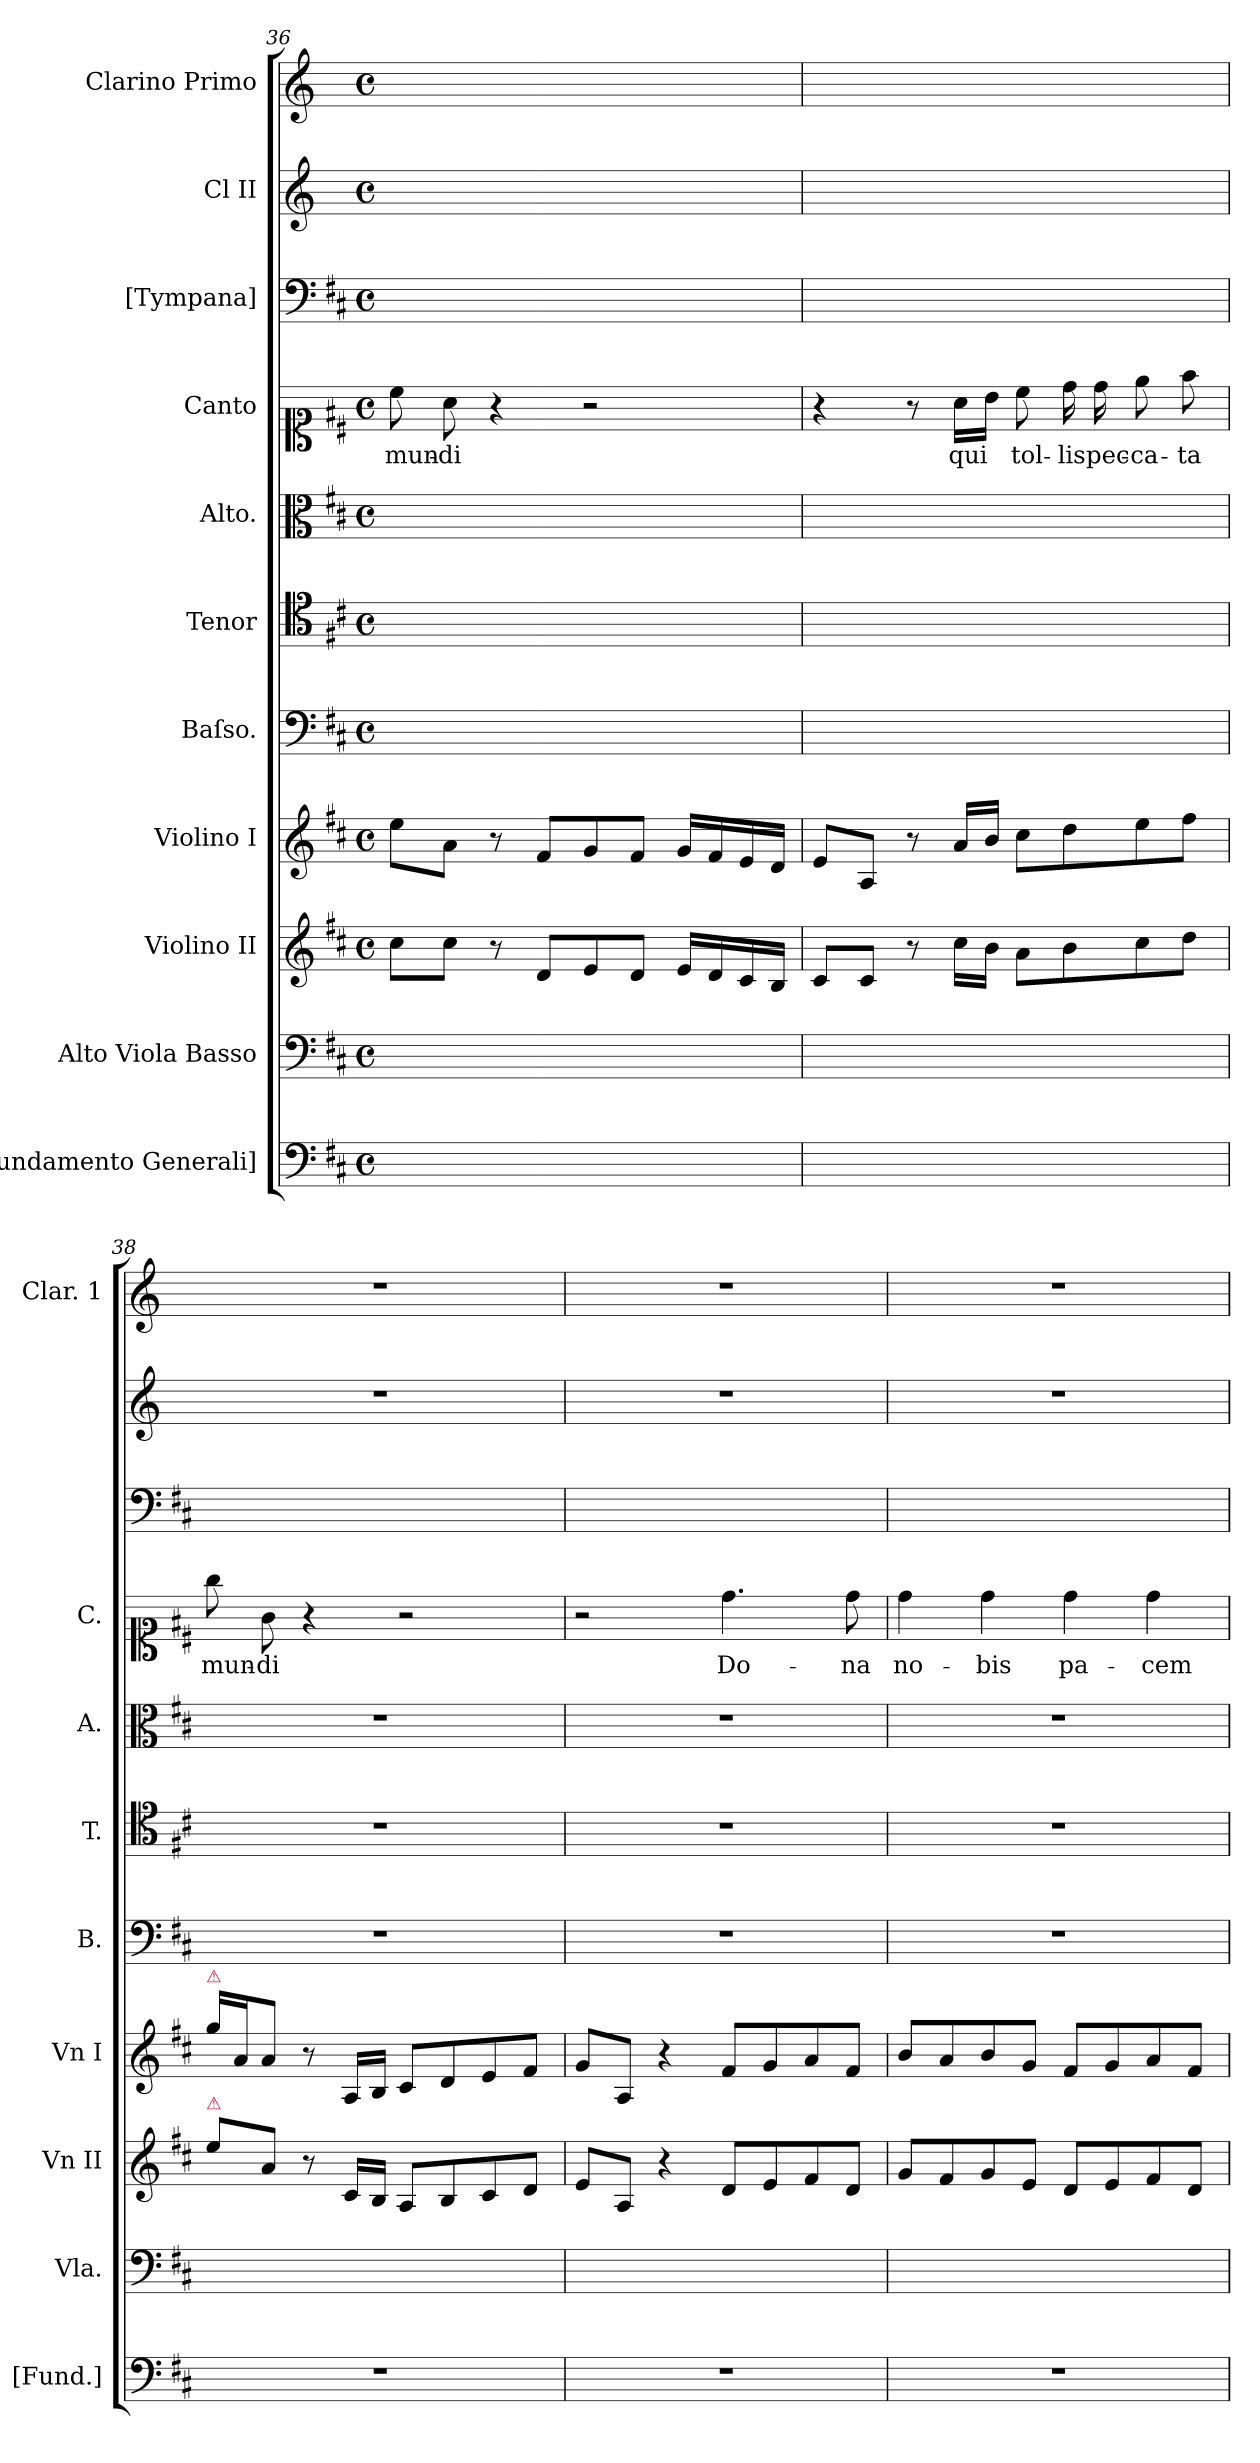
**kern	**kern	**kern	**kern	**kern	**kern	**kern	**kern	**text	**kern	**kern	**kern
*part11	*part10	*part9	*part8	*part7	*part6	*part5	*part4	*part4	*part3	*part2	*part1
*staff11	*staff10	*staff9	*staff8	*staff7	*staff6	*staff5	*staff4	*staff4	*staff3	*staff2	*staff1
*I"[Fundamento Generali]	*I"Alto Viola Basso	*I"Violino II	*I"Violino I	*I"Baſso.	*I"Tenor	*I"Alto.	*I"Canto	*	*I"[Tympana]	*I"Cl II	*I"Clarino Primo
*I'[Fund.]	*I'Vla.	*I'Vn II	*I'Vn I	*I'B.	*I'T.	*I'A.	*I'C.	*	*	*	*I'Clar. 1
*clefF4	*clefF4	*clefG2	*clefG2	*clefF4	*clefC4	*clefC3	*clefC1	*	*clefF4	*clefG2	*clefG2
*	*	*	*	*	*	*	*	*	*	*ITrd-1c-2	*ITrd-1c-2
*k[f#c#]	*k[f#c#]	*k[f#c#]	*k[f#c#]	*k[f#c#]	*k[f#c#]	*k[f#c#]	*k[f#c#]	*	*k[f#c#]	*k[f#c#]	*k[f#c#]
*M4/4	*M4/4	*M4/4	*M4/4	*M4/4	*M4/4	*M4/4	*M4/4	*	*M4/4	*M4/4	*M4/4
*met(c)	*met(c)	*met(c)	*met(c)	*met(c)	*met(c)	*met(c)	*met(c)	*	*met(c)	*met(c)	*met(c)
=36	=36	=36	=36	=36	=36	=36	=36	=36	=36	=36	=36
1ryy	1ryy	8cc#\L	8ee\L	1ryy	1ryy	1ryy	8cc#\	mun-	1ryy	1ryy	1ryy
.	.	8cc#\J	8a\J	.	.	.	8a\	-di	.	.	.
.	.	8r	8r	.	.	.	4r	.	.	.	.
.	.	8d/L	8f#/L	.	.	.	.	.	.	.	.
.	.	8e/	8g/	.	.	.	2r	.	.	.	.
.	.	8d/J	8f#/J	.	.	.	.	.	.	.	.
.	.	16e/LL	16g/LL	.	.	.	.	.	.	.	.
.	.	16d/	16f#/	.	.	.	.	.	.	.	.
.	.	16c#/	16e/	.	.	.	.	.	.	.	.
.	.	16B/JJ	16d/JJ	.	.	.	.	.	.	.	.
=37	=37	=37	=37	=37	=37	=37	=37	=37	=37	=37	=37
1ryy	1ryy	8c#/L	8e/L	1ryy	1ryy	1ryy	4r	.	1ryy	1ryy	1ryy
.	.	8c#/J	8A/J	.	.	.	.	.	.	.	.
.	.	8r	8r	.	.	.	8r	.	.	.	.
!	!	!	!	!	!	!	!	!LO:LY:i	!	!	!
.	.	16cc#\LL	16a/LL	.	.	.	16a\LL	qui	.	.	.
.	.	16b\JJ	16b/JJ	.	.	.	16b\JJ	.	.	.	.
!	!	!	!	!	!	!	!	!LO:LY:i	!	!	!
.	.	8a\L	8cc#\L	.	.	.	8cc#\	tol-	.	.	.
!	!	!	!	!	!	!	!	!LO:LY:i	!	!	!
.	.	8b\	8dd\	.	.	.	16dd\	-lis	.	.	.
!	!	!	!	!	!	!	!	!LO:LY:i	!	!	!
.	.	.	.	.	.	.	16dd\	pec-	.	.	.
!	!	!	!	!	!	!	!	!LO:LY:i	!	!	!
.	.	8cc#\	8ee\	.	.	.	8ee\	-ca-	.	.	.
!	!	!	!	!	!	!	!	!LO:LY:i	!	!	!
.	.	8dd\J	8ff#\J	.	.	.	8ff#\	-ta	.	.	.
=38	=38	=38	=38	=38	=38	=38	=38	=38	=38	=38	=38
!	!	!	!LO:TX:a:color=crimson:t=⚠	!	!	!	!	!	!	!	!
!	!	!LO:TX:a:color=crimson:t=⚠	!	!	!	!	!	!	!	!	!
!	!	!	!	!	!	!	!	!LO:LY:i	!	!	!
1r	1ryy	8ee\L	16gg\LL	1r	1r	1r	8gg\	mun-	1ryy	1r	1r
.	.	.	16a/J	.	.	.	.	.	.	.	.
!	!	!	!	!	!	!	!	!LO:LY:i	!	!	!
.	.	8a/J	8a/J	.	.	.	8g\	-di	.	.	.
.	.	8r	8r	.	.	.	4r	.	.	.	.
.	.	16c#/LL	16A/LL	.	.	.	.	.	.	.	.
.	.	16B/JJ	16B/JJ	.	.	.	.	.	.	.	.
.	.	8A/L	8c#/L	.	.	.	2r	.	.	.	.
.	.	8B/	8d/	.	.	.	.	.	.	.	.
.	.	8c#/	8e/	.	.	.	.	.	.	.	.
.	.	8d/J	8f#/J	.	.	.	.	.	.	.	.
=39	=39	=39	=39	=39	=39	=39	=39	=39	=39	=39	=39
1r	1ryy	8e/L	8g/L	1r	1r	1r	2r	.	1ryy	1r	1r
.	.	8A/J	8A/J	.	.	.	.	.	.	.	.
.	.	4r	4r	.	.	.	.	.	.	.	.
.	.	8d/L	8f#/L	.	.	.	4.dd\	Do-	.	.	.
.	.	8e/	8g/	.	.	.	.	.	.	.	.
.	.	8f#/	8a/	.	.	.	.	.	.	.	.
.	.	8d/J	8f#/J	.	.	.	8dd\	-na	.	.	.
=40	=40	=40	=40	=40	=40	=40	=40	=40	=40	=40	=40
1r	1ryy	8g/L	8b/L	1r	1r	1r	4dd\	no-	1ryy	1r	1r
.	.	8f#/	8a/	.	.	.	.	.	.	.	.
.	.	8g/	8b/	.	.	.	4dd\	-bis	.	.	.
.	.	8e/J	8g/J	.	.	.	.	.	.	.	.
.	.	8d/L	8f#/L	.	.	.	4dd\	pa-	.	.	.
.	.	8e/	8g/	.	.	.	.	.	.	.	.
.	.	8f#/	8a/	.	.	.	4dd\	-cem	.	.	.
.	.	8d/J	8f#/J	.	.	.	.	.	.	.	.
=	=	=	=	=	=	=	=	=	=	=	=
*-	*-	*-	*-	*-	*-	*-	*-	*-	*-	*-	*-
